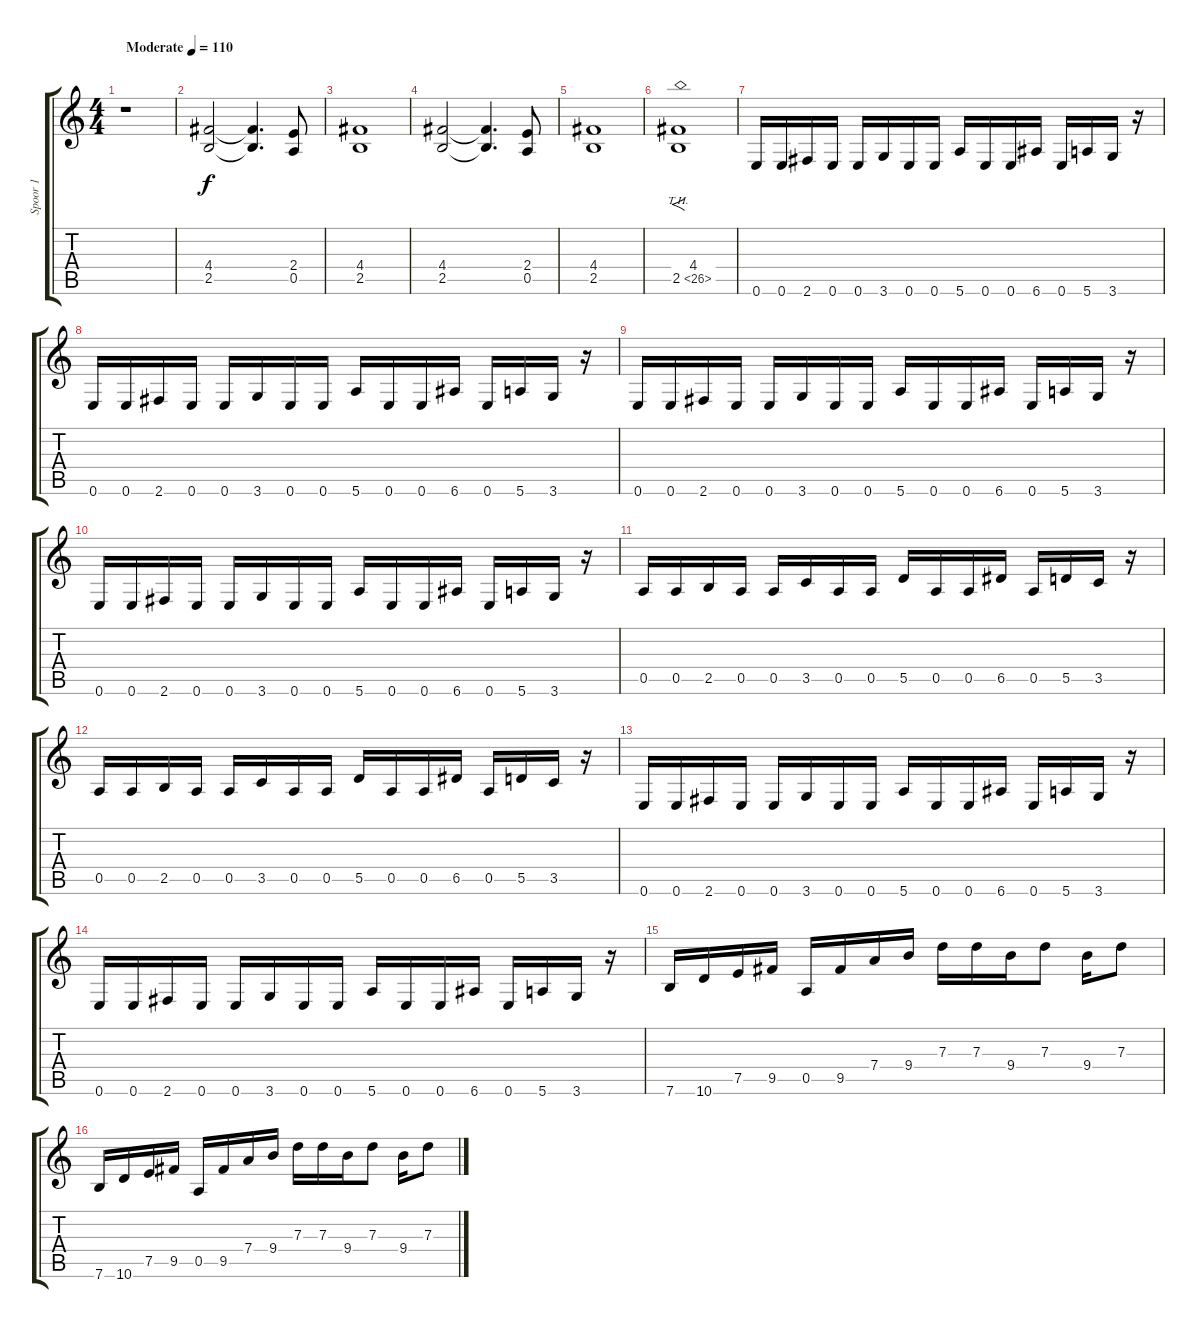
\track ("Spoor 1" "Spoor 1") {instrument distortionguitar}
\staff {score tabs}
\tuning (E4 B3 G3 D3 A2 E2) {hide}
\ts (4 4)
\tempo (110 "Moderate")
\clef g2
\ks c
r.1{dy f instrument distortionguitar} |
(4.4 2.5).2 (4.4{t} 2.5{t}).4{d} (2.4 0.5).8 |
(4.4 2.5).1 |
(4.4 2.5).2 (4.4{t} 2.5{t}).4{d} (2.4 0.5).8 |
(4.4 2.5).1 |
(4.4 2.5{th 24}).1{f} |
0.6.16 0.6.16 2.6.16 0.6.16 0.6.16 3.6.16 0.6.16 0.6.16 5.6.16 0.6.16 0.6.16 6.6.16 0.6.16 5.6.16 3.6.16 r.16 |
0.6.16 0.6.16 2.6.16 0.6.16 0.6.16 3.6.16 0.6.16 0.6.16 5.6.16 0.6.16 0.6.16 6.6.16 0.6.16 5.6.16 3.6.16 r.16 |
0.6.16 0.6.16 2.6.16 0.6.16 0.6.16 3.6.16 0.6.16 0.6.16 5.6.16 0.6.16 0.6.16 6.6.16 0.6.16 5.6.16 3.6.16 r.16 |
0.6.16 0.6.16 2.6.16 0.6.16 0.6.16 3.6.16 0.6.16 0.6.16 5.6.16 0.6.16 0.6.16 6.6.16 0.6.16 5.6.16 3.6.16 r.16 |
0.5.16 0.5.16 2.5.16 0.5.16 0.5.16 3.5.16 0.5.16 0.5.16 5.5.16 0.5.16 0.5.16 6.5.16 0.5.16 5.5.16 3.5.16 r.16 |
0.5.16 0.5.16 2.5.16 0.5.16 0.5.16 3.5.16 0.5.16 0.5.16 5.5.16 0.5.16 0.5.16 6.5.16 0.5.16 5.5.16 3.5.16 r.16 |
0.6.16 0.6.16 2.6.16 0.6.16 0.6.16 3.6.16 0.6.16 0.6.16 5.6.16 0.6.16 0.6.16 6.6.16 0.6.16 5.6.16 3.6.16 r.16 |
0.6.16 0.6.16 2.6.16 0.6.16 0.6.16 3.6.16 0.6.16 0.6.16 5.6.16 0.6.16 0.6.16 6.6.16 0.6.16 5.6.16 3.6.16 r.16 |
7.6.16 10.6.16 7.5.16 9.5.16 0.5.16 9.5.16 7.4.16 9.4.16 7.3.16 7.3.16 9.4.16 7.3.8 9.4.16 7.3.8 |
7.6.16 10.6.16 7.5.16 9.5.16 0.5.16 9.5.16 7.4.16 9.4.16 7.3.16 7.3.16 9.4.16 7.3.8 9.4.16 7.3.8
